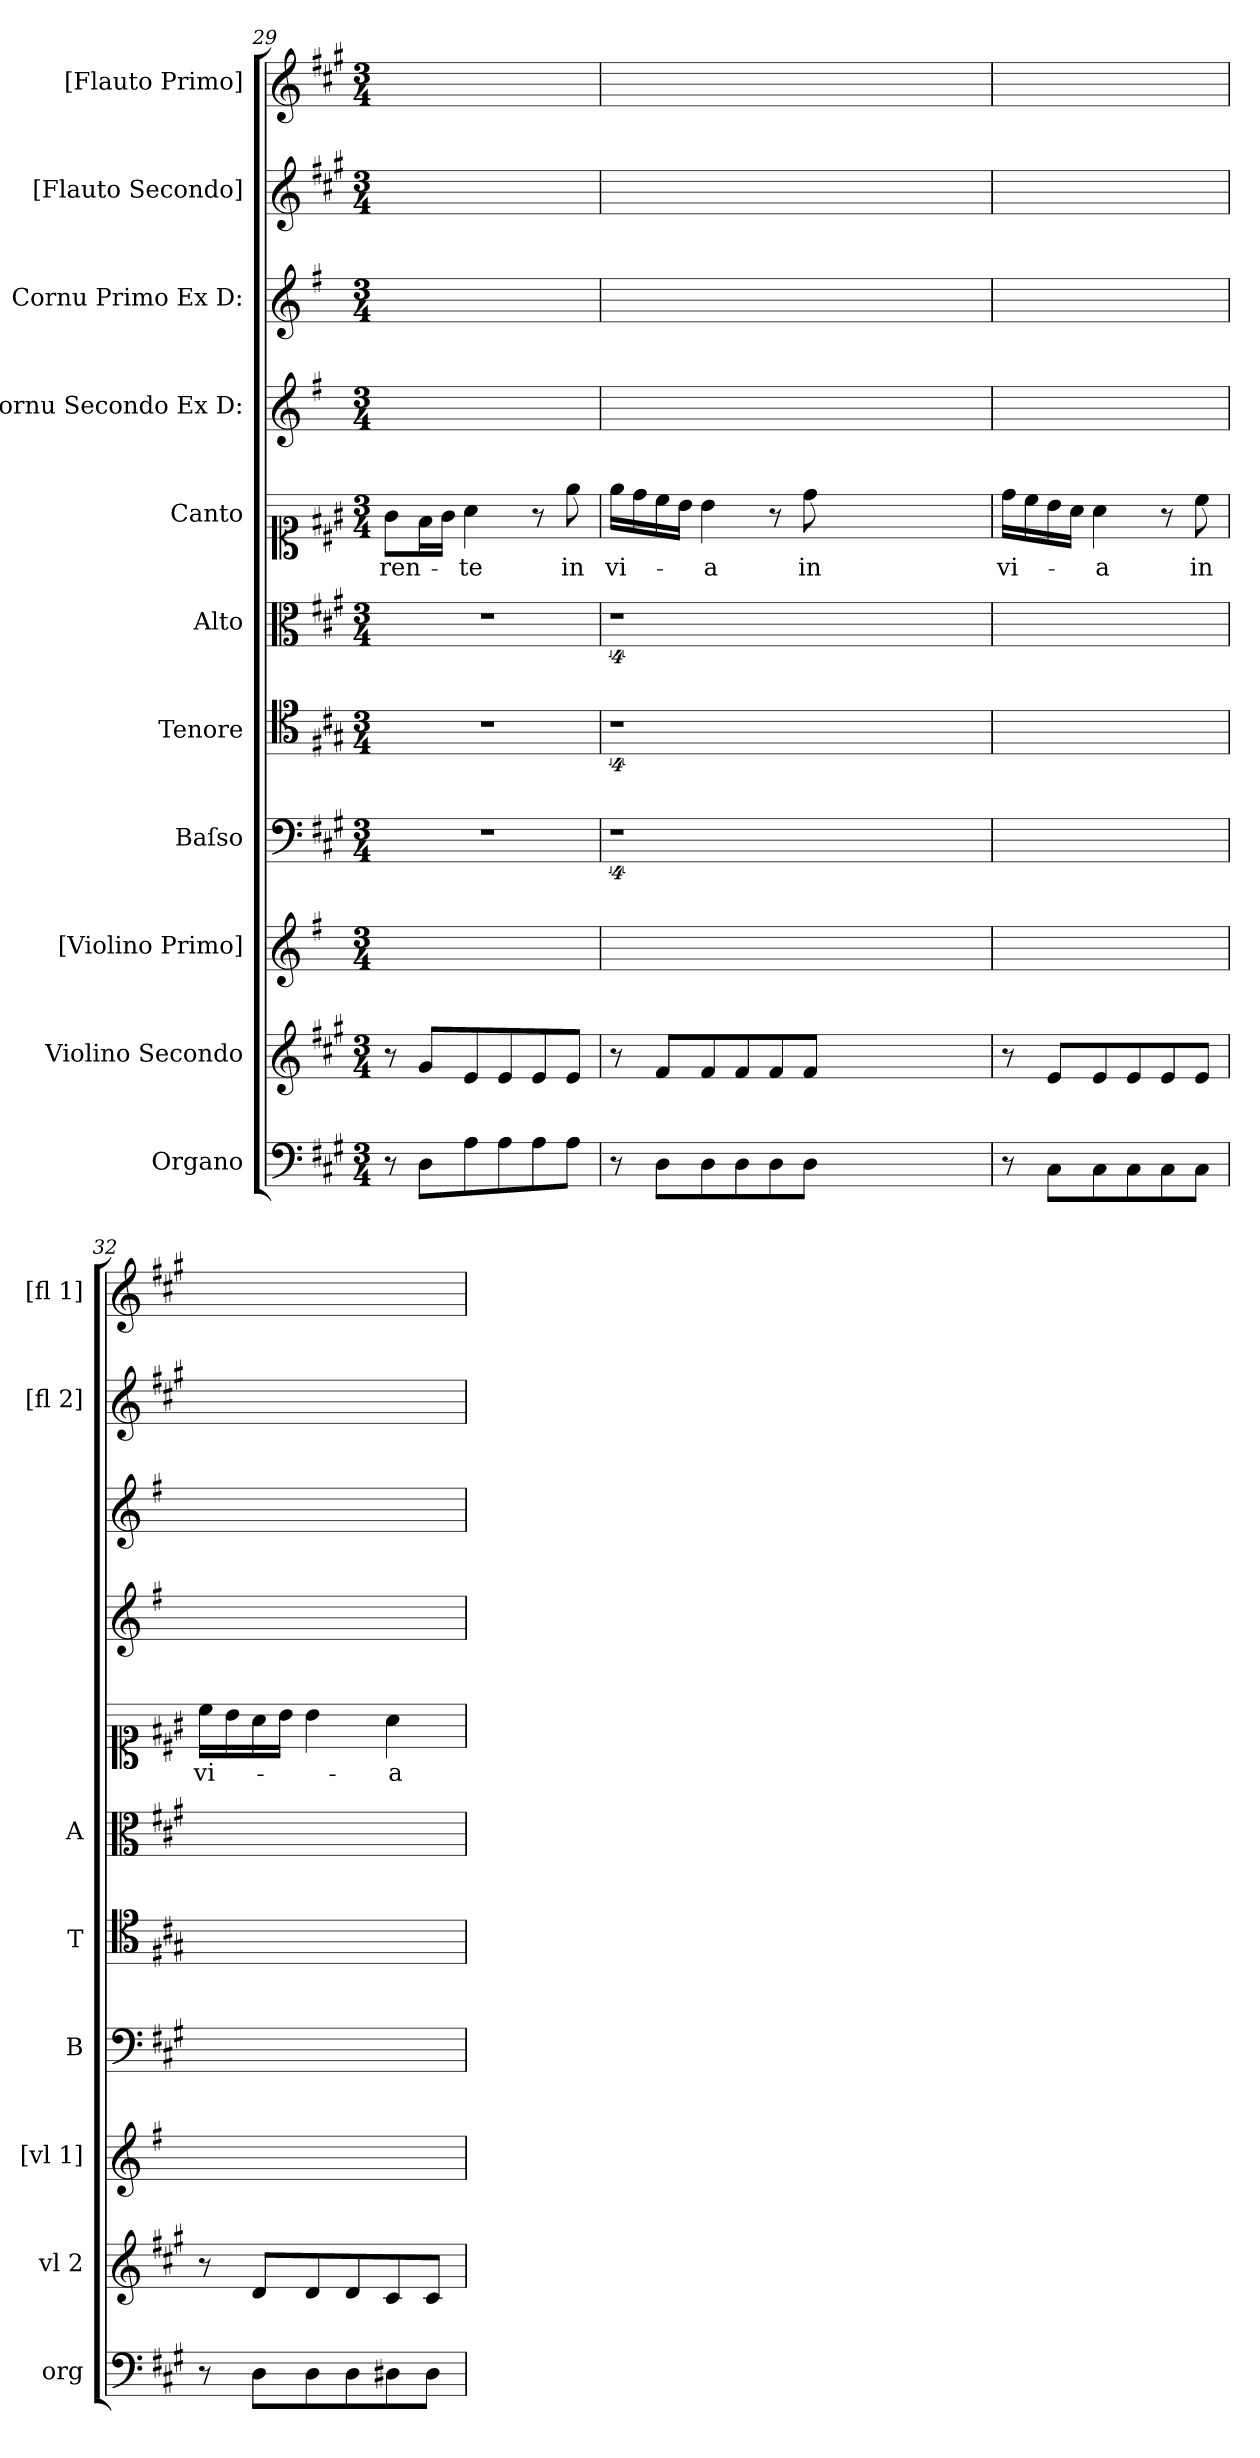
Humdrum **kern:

**kern	**kern	**kern	**kern	**kern	**kern	**kern	**text	**kern	**kern	**kern	**kern
*part11	*part10	*part9	*part8	*part7	*part6	*part5	*part5	*part4	*part3	*part2	*part1
*staff11	*staff10	*staff9	*staff8	*staff7	*staff6	*staff5	*staff5	*staff4	*staff3	*staff2	*staff1
*I"Organo	*I"Violino Secondo	*I"[Violino Primo]	*I"Baſso	*I"Tenore	*I"Alto	*I"Canto	*	*I"Cornu Secondo Ex D:	*I"Cornu Primo Ex D:	*I"[Flauto Secondo]	*I"[Flauto Primo]
*I'org	*I'vl 2	*I'[vl 1]	*I'B	*I'T	*I'A	*	*	*	*	*I'[fl 2]	*I'[fl 1]
*clefF4	*clefG2	*clefG2	*clefF4	*clefC4	*clefC3	*clefC1	*	*clefG2	*clefG2	*clefG2	*clefG2
*	*	*ITrd-1c-2	*	*	*	*	*	*ITrd-1c-2	*ITrd-1c-2	*	*
*k[f#c#g#]	*k[f#c#g#]	*k[f#c#g#]	*k[f#c#g#]	*k[f#c#g#]	*k[f#c#g#]	*k[f#c#g#]	*	*k[f#c#g#]	*k[f#c#g#]	*k[f#c#g#]	*k[f#c#g#]
*f#:	*f#:	*f#:	*f#:	*f#:	*f#:	*f#:	*	*f#:	*f#:	*f#:	*f#:
*M3/4	*M3/4	*M3/4	*M3/4	*M3/4	*M3/4	*M3/4	*	*M3/4	*M3/4	*M3/4	*M3/4
=29	=29	=29	=29	=29	=29	=29	=29	=29	=29	=29	=29
8r	8r	2.ryy	2.r	2.r	2.r	8g#\L	ren-	2.ryy	2.ryy	2.ryy	2.ryy
8D\L	8g#/L	.	.	.	.	16f#\L	.	.	.	.	.
.	.	.	.	.	.	16g#\JJ	.	.	.	.	.
8A\	8e/	.	.	.	.	4a\	-te	.	.	.	.
8A\	8e/	.	.	.	.	.	.	.	.	.	.
8A\	8e/	.	.	.	.	8r	.	.	.	.	.
8A\J	8e/J	.	.	.	.	8ee\	in	.	.	.	.
=30	=30	=30	=30	=30	=30	=30	=30	=30	=30	=30	=30
8r	8r	2.ryy	4%9r	4%9r	4%9r	16ee\LL	vi-	2.ryy	2.ryy	2.ryy	2.ryy
.	.	.	.	.	.	16dd\	.	.	.	.	.
8D\L	8f#/L	.	.	.	.	16cc#\	.	.	.	.	.
.	.	.	.	.	.	16b\JJ	.	.	.	.	.
8D\	8f#/	.	.	.	.	4b\	-a	.	.	.	.
8D\	8f#/	.	.	.	.	.	.	.	.	.	.
8D\	8f#/	.	.	.	.	8r	.	.	.	.	.
8D\J	8f#/J	.	.	.	.	8dd\	in	.	.	.	.
1.ryy	1.ryy	1.ryy	.	.	.	1.ryy	.	1.ryy	1.ryy	1.ryy	1.ryy
=31	=31	=31	=31	=31	=31	=31	=31	=31	=31	=31	=31
8r	8r	2.ryy	2.ryy	2.ryy	2.ryy	16dd\LL	vi-	2.ryy	2.ryy	2.ryy	2.ryy
.	.	.	.	.	.	16cc#\	.	.	.	.	.
8C#\L	8e/L	.	.	.	.	16b\	.	.	.	.	.
.	.	.	.	.	.	16a\JJ	.	.	.	.	.
8C#\	8e/	.	.	.	.	4a\	-a	.	.	.	.
8C#\	8e/	.	.	.	.	.	.	.	.	.	.
8C#\	8e/	.	.	.	.	8r	.	.	.	.	.
8C#\J	8e/J	.	.	.	.	8cc#\	in	.	.	.	.
=32	=32	=32	=32	=32	=32	=32	=32	=32	=32	=32	=32
8r	8r	2.ryy	2.ryy	2.ryy	2.ryy	16cc#\LL	vi-	2.ryy	2.ryy	2.ryy	2.ryy
.	.	.	.	.	.	16b\	.	.	.	.	.
8D\L	8d/L	.	.	.	.	16a\	.	.	.	.	.
.	.	.	.	.	.	16b\JJ	.	.	.	.	.
8D\	8d/	.	.	.	.	4b\	.	.	.	.	.
8D\	8d/	.	.	.	.	.	.	.	.	.	.
8D#X\	8c#/	.	.	.	.	4a\	-a	.	.	.	.
8D#\J	8c#/J	.	.	.	.	.	.	.	.	.	.
=	=	=	=	=	=	=	=	=	=	=	=
*-	*-	*-	*-	*-	*-	*-	*-	*-	*-	*-	*-
